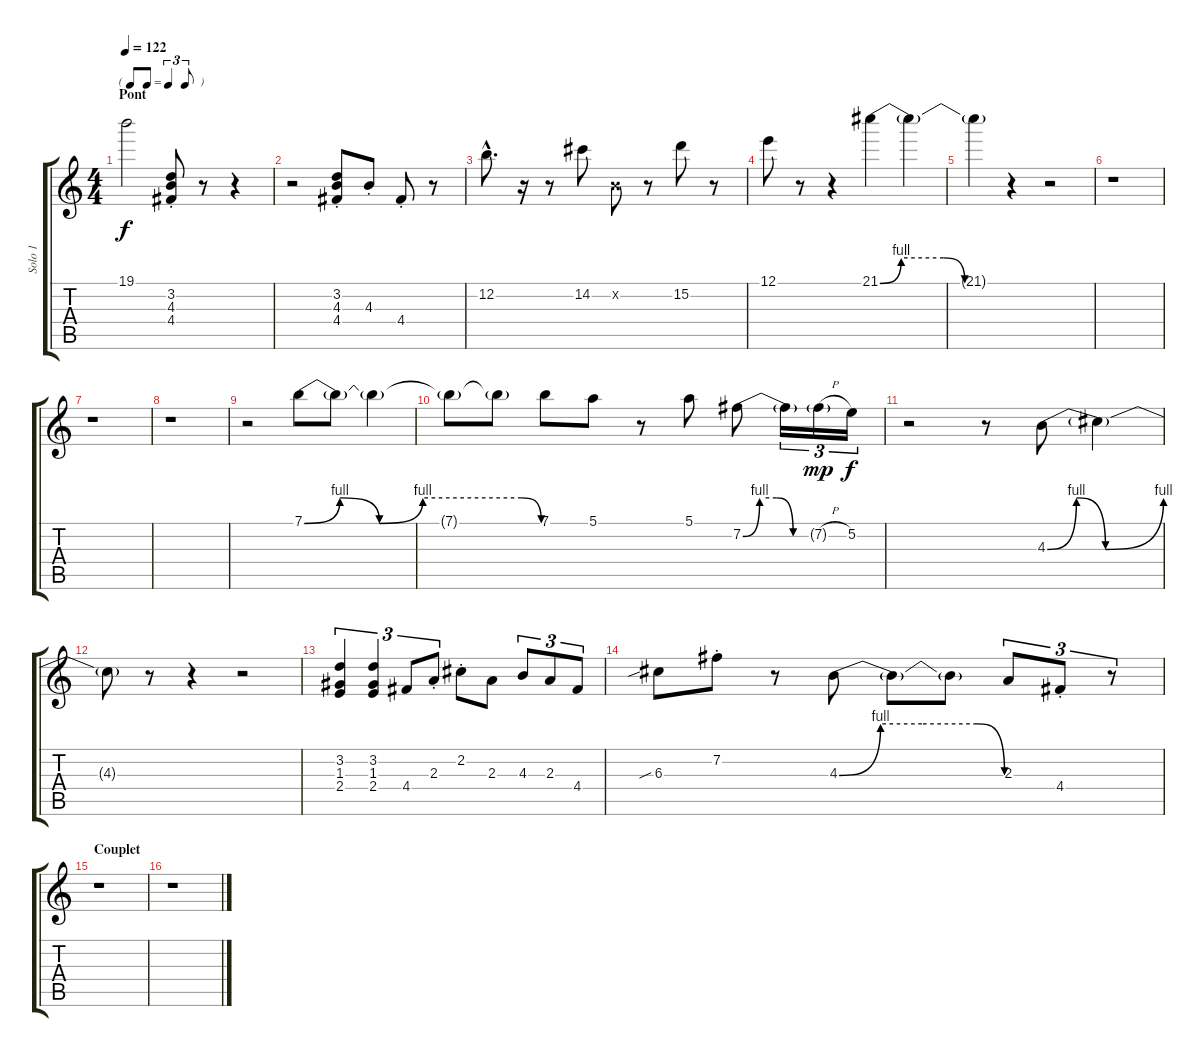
\track ("Solo 1" "Solo 1") {instrument electricguitarclean}
\staff {score tabs}
\tuning (E4 B3 G3 D3 A2 E2) {hide}
\ts (4 4)
\tf triplet8th
\section ("" "Pont")
\tempo 122
\clef g2
\ks c
19.1{t}.2{dy f} (3.2{st} 4.3{st} 4.4{st}).8 r.8 r.4 |
r.2 (3.2{st} 4.3{st} 4.4{st}).8 4.3{st}.8 4.4{st}.8 r.8 |
12.2{hac}.8{d} r.16 r.8 14.2.8 0.2{x}.8 r.8 15.2.8 r.8 |
12.1.8 r.8 r.4 21.1{be (custom 0 0 10 4 30 4 40 0 45 0 60 0)}.4 21.1{t}.4 |
21.1{t}.4 r.4 r.2 |
r.1 |
r.1 |
r.1 |
r.2 7.1{be (custom 0 0 9 4 19 0 30 4 55 4 60 0)}.8 7.1{t}.8 7.1{t}.4 |
7.1{t}.8 7.1{t}.8 7.1.8 5.1.8 r.8 5.1.8 7.2{be (custom 0 0 15 4 30 4 45 0 60 0)}.8 7.2{t}.16{tu (3 2)} 7.2{h g}.16{tu (3 2) dy mp} 5.2.16{tu (3 2) dy f} |
r.2 r.8 4.3{be (custom 0 0 15 4 30 0 60 4)}.8 4.3{t}.4 |
4.3{t}.8 r.8 r.4 r.2 |
(3.2 1.3 2.4).4{tu (3 2)} (3.2 1.3 2.4).4{tu (3 2)} 4.4.8{tu (3 2)} 2.3{st}.8{tu (3 2)} 2.2{st}.8 2.3.8 4.3.8{tu (3 2)} 2.3.8{tu (3 2)} 4.4.8{tu (3 2)} |
6.3{sib}.8 7.2{st}.8 r.8 4.3{be (custom 0 0 15 4 30 4 50 4 60 0)}.8 4.3{t}.8 4.3{t}.8 2.3.8{tu (3 2)} 4.4{st}.8{tu (3 2)} r.8{tu (3 2)} |
\section ("" "Couplet")
r.1 |
r.1
